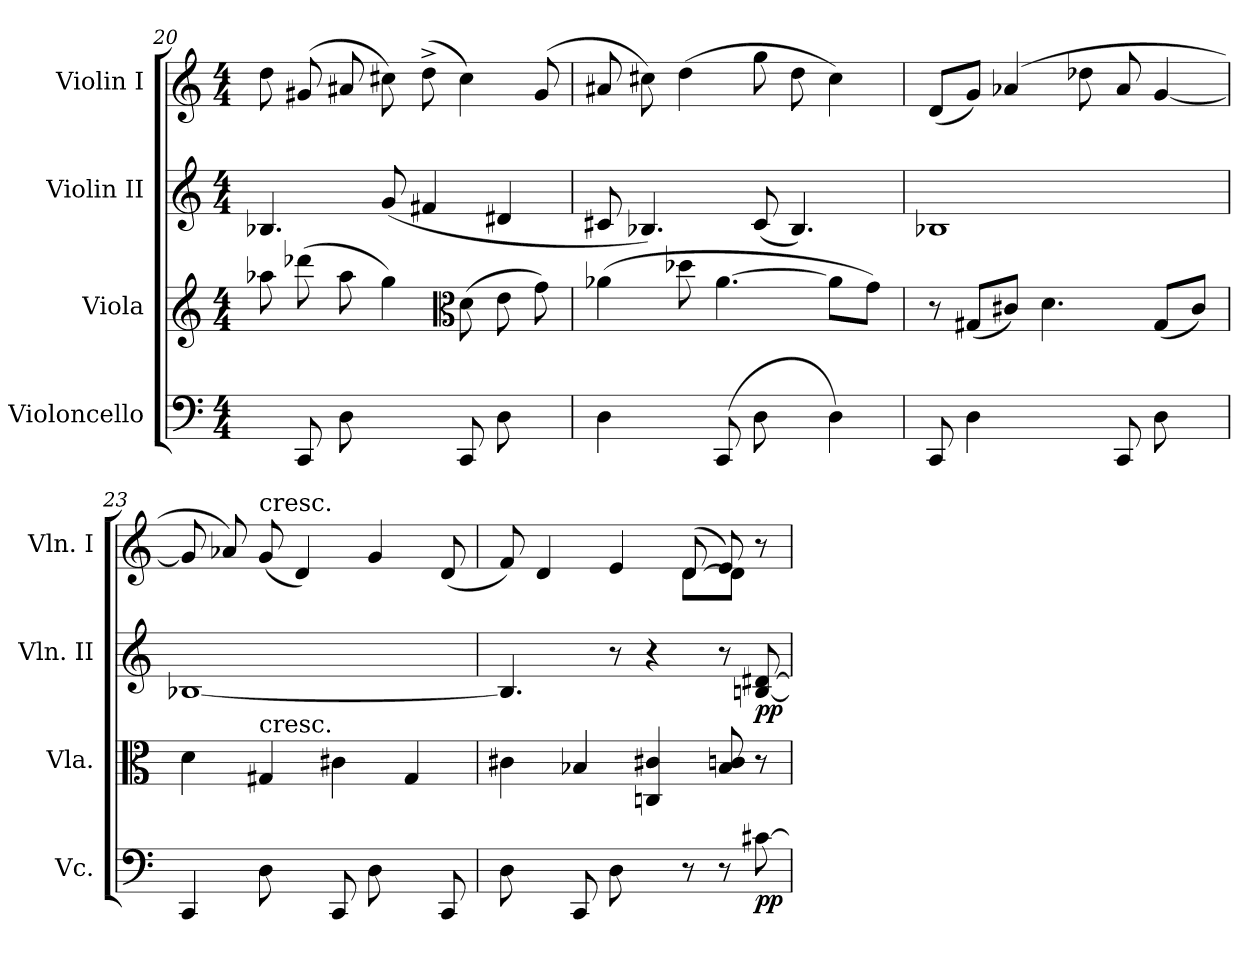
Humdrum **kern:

**kern	**dynam	**kern	**kern	**dynam	**kern
*part4	*part4	*part3	*part2	*part2	*part1
*staff4	*staff4	*staff3	*staff2	*staff2	*staff1
*I"Violoncello	*	*I"Viola	*I"Violin II	*	*I"Violin I
*I'Vc.	*	*I'Vla.	*I'Vln. II	*	*I'Vln. I
*clefF4	*	*clefG2	*clefG2	*	*clefG2
*k[]	*	*k[]	*k[]	*	*k[]
*M4/4	*	*M4/4	*M4/4	*	*M4/4
=20	=20	=20	=20	=20	=20
!LO:N:n=1:head=diamond	!	!	!	!	!
8eyy	.	8aa-X	4.B-X	.	8dd
(>8CC	.	(8ddd-X	.	.	(<8g#X
8D	.	8aa-	.	.	8a#X
!LO:N:n=1:head=diamond	!	!	!	!	!
4eyy	.	4gg)	(8g	.	8cc#X)
.	.	.	4f#X	.	(8dd^
*	*	*clefC3	*	*	*
(>8CC	.	(8d	.	.	4cc#)
8D	.	8e	4d#X	.	.
!LO:N:n=1:head=diamond	!	!	!	!	!
8eyy	.	8g)	.	.	(8g#
=21	=21	=21	=21	=21	=21
4D	.	(4a-X	8c#X	.	8a#X
.	.	.	4.B-X)	.	8cc#X)
!LO:N:n=1:head=diamond	!	!	!	!	!
8eyy	.	8dd-X	.	.	(4dd
(>8CC	.	[4.a-	.	.	.
8DL	.	.	(8c#	.	8gg
!LO:N:n=1:head=diamond	!	!	!	!	!
8eyy	.	.	4.B-)	.	8dd
4D)	.	8a-L]	.	.	4cc#)
.	.	8gJ)	.	.	.
=22	=22	=22	=22	=22	=22
(>8CC	.	8r	1B-X	.	(8dL
4D	.	(8G#XL	.	.	8gJ)
.	.	8c#XJ)	.	.	(>4a-X
!LO:N:n=1:head=diamond	!	!	!	!	!
4eyy	.	4.d	.	.	.
.	.	.	.	.	8dd-X
(8CC	.	.	.	.	8a-
8DL	.	(8G#L	.	.	[4g
!LO:N:n=1:head=diamond	!	!	!	!	!
8eyy	.	8c#J)	.	.	.
=23	=23	=23	=23	=23	=23
(4CC	.	4d	[1B-X	.	8g]
.	.	.	.	.	8a-X)
!	!	!	!	!	!LO:TX:t=cresc.
!	!	!LO:TX:t=cresc.	!	!	!
8DL	.	4G#X	.	.	(8g
!LO:N:n=1:head=diamond	!	!	!	!	!
8eyy	.	.	.	.	4d)
(8CC	.	4c#X	.	.	.
8DL	.	.	.	.	4g
!LO:N:n=1:head=diamond	!	!	!	!	!
8eyy	.	4G#	.	.	.
(8CC	.	.	.	.	(8d
=24	=24	=24	=24	=24	=24
*	*	*	*	*	*^
8DL	.	4c#X	4.B-]	.	8f)	2ryy
!LO:N:n=1:head=diamond	!	!	!	!	!	!
8eyy	.	.	.	.	4d	.
(8CC	.	4B-X	.	.	.	.
8DL	.	.	8r	.	4e	.
!LO:N:n=1:head=diamond	!	!	!	!	!	!
8eyy	.	4Cn 4c#X	4r	.	.	8ryy
8r	.	.	.	.	([8d	8dL
8r	.	8B- 8cn	8r	.	8e)	8dJ]
[8c#X	pp	8r	[8Bn [8d#X	pp	8r	8ryy
*	*	*	*	*	*v	*v
=	=	=	=	=	=
*-	*-	*-	*-	*-	*-
